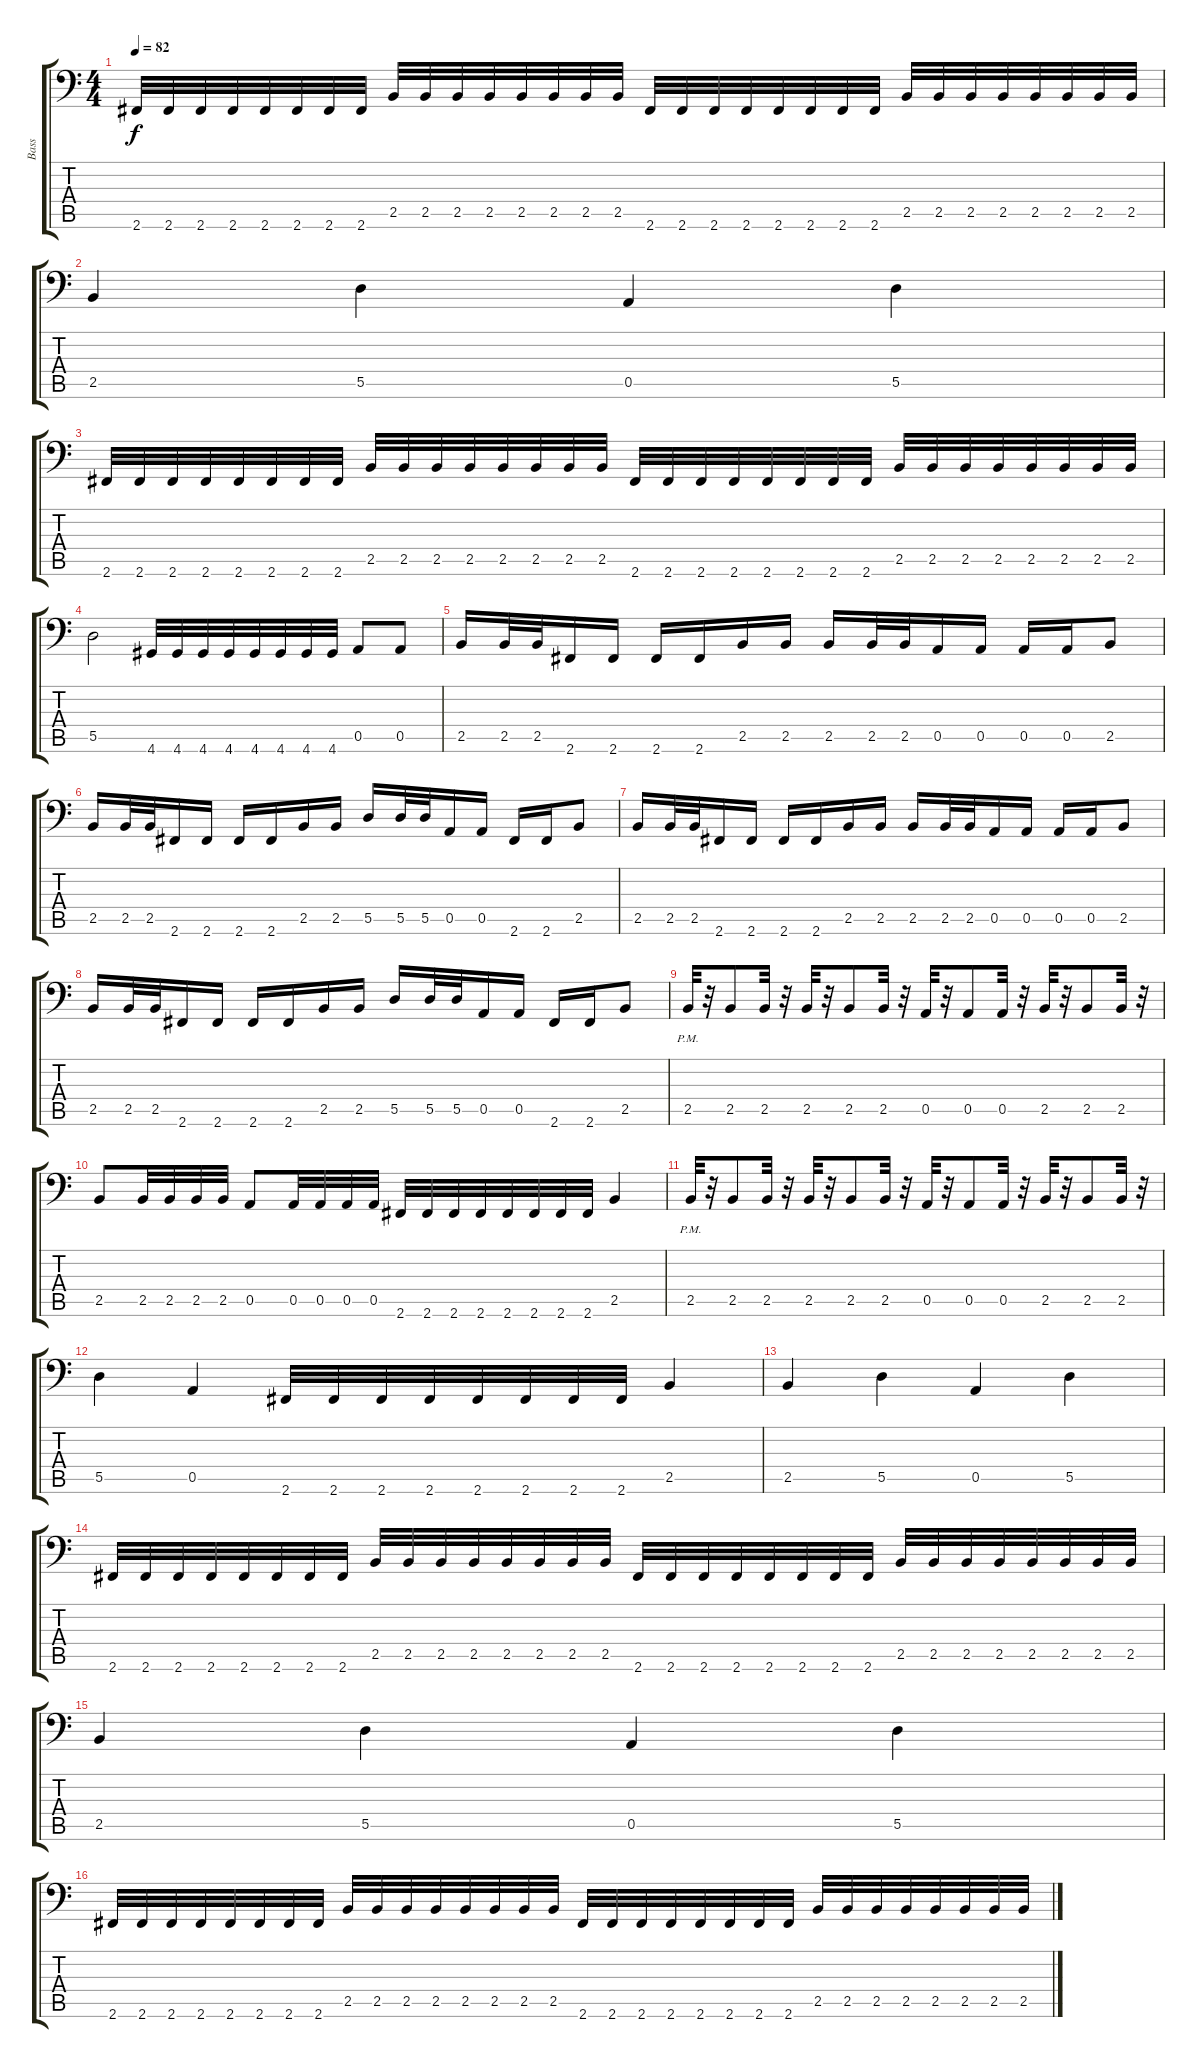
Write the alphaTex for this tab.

\track ("Bass" "Bass") {instrument electricbasspick}
\staff {score tabs}
\tuning (E3 B2 G2 D2 A1 E1) {hide}
\ts (4 4)
\tempo 82
\clef f4
\ks c
2.6.32{dy f} 2.6.32 2.6.32 2.6.32 2.6.32 2.6.32 2.6.32 2.6.32 2.5.32 2.5.32 2.5.32 2.5.32 2.5.32 2.5.32 2.5.32 2.5.32 2.6.32 2.6.32 2.6.32 2.6.32 2.6.32 2.6.32 2.6.32 2.6.32 2.5.32 2.5.32 2.5.32 2.5.32 2.5.32 2.5.32 2.5.32 2.5.32 |
2.5.4 5.5.4 0.5.4 5.5.4 |
2.6.32 2.6.32 2.6.32 2.6.32 2.6.32 2.6.32 2.6.32 2.6.32 2.5.32 2.5.32 2.5.32 2.5.32 2.5.32 2.5.32 2.5.32 2.5.32 2.6.32 2.6.32 2.6.32 2.6.32 2.6.32 2.6.32 2.6.32 2.6.32 2.5.32 2.5.32 2.5.32 2.5.32 2.5.32 2.5.32 2.5.32 2.5.32 |
5.5.2 4.6.32 4.6.32 4.6.32 4.6.32 4.6.32 4.6.32 4.6.32 4.6.32 0.5.8 0.5.8 |
2.5.16 2.5.32 2.5.32 2.6.16 2.6.16 2.6.16 2.6.16 2.5.16 2.5.16 2.5.16 2.5.32 2.5.32 0.5.16 0.5.16 0.5.16 0.5.16 2.5.8 |
2.5.16 2.5.32 2.5.32 2.6.16 2.6.16 2.6.16 2.6.16 2.5.16 2.5.16 5.5.16 5.5.32 5.5.32 0.5.16 0.5.16 2.6.16 2.6.16 2.5.8 |
2.5.16 2.5.32 2.5.32 2.6.16 2.6.16 2.6.16 2.6.16 2.5.16 2.5.16 2.5.16 2.5.32 2.5.32 0.5.16 0.5.16 0.5.16 0.5.16 2.5.8 |
2.5.16 2.5.32 2.5.32 2.6.16 2.6.16 2.6.16 2.6.16 2.5.16 2.5.16 5.5.16 5.5.32 5.5.32 0.5.16 0.5.16 2.6.16 2.6.16 2.5.8 |
2.5{pm}.32 r.32 2.5.8 2.5.32 r.32 2.5.32 r.32 2.5.8 2.5.32 r.32 0.5.32 r.32 0.5.8 0.5.32 r.32 2.5.32 r.32 2.5.8 2.5.32 r.32 |
2.5.8 2.5.32 2.5.32 2.5.32 2.5.32 0.5.8 0.5.32 0.5.32 0.5.32 0.5.32 2.6.32 2.6.32 2.6.32 2.6.32 2.6.32 2.6.32 2.6.32 2.6.32 2.5.4 |
2.5{pm}.32 r.32 2.5.8 2.5.32 r.32 2.5.32 r.32 2.5.8 2.5.32 r.32 0.5.32 r.32 0.5.8 0.5.32 r.32 2.5.32 r.32 2.5.8 2.5.32 r.32 |
5.5.4 0.5.4 2.6.32 2.6.32 2.6.32 2.6.32 2.6.32 2.6.32 2.6.32 2.6.32 2.5.4 |
2.5.4 5.5.4 0.5.4 5.5.4 |
2.6.32 2.6.32 2.6.32 2.6.32 2.6.32 2.6.32 2.6.32 2.6.32 2.5.32 2.5.32 2.5.32 2.5.32 2.5.32 2.5.32 2.5.32 2.5.32 2.6.32 2.6.32 2.6.32 2.6.32 2.6.32 2.6.32 2.6.32 2.6.32 2.5.32 2.5.32 2.5.32 2.5.32 2.5.32 2.5.32 2.5.32 2.5.32 |
2.5.4 5.5.4 0.5.4 5.5.4 |
2.6.32 2.6.32 2.6.32 2.6.32 2.6.32 2.6.32 2.6.32 2.6.32 2.5.32 2.5.32 2.5.32 2.5.32 2.5.32 2.5.32 2.5.32 2.5.32 2.6.32 2.6.32 2.6.32 2.6.32 2.6.32 2.6.32 2.6.32 2.6.32 2.5.32 2.5.32 2.5.32 2.5.32 2.5.32 2.5.32 2.5.32 2.5.32
